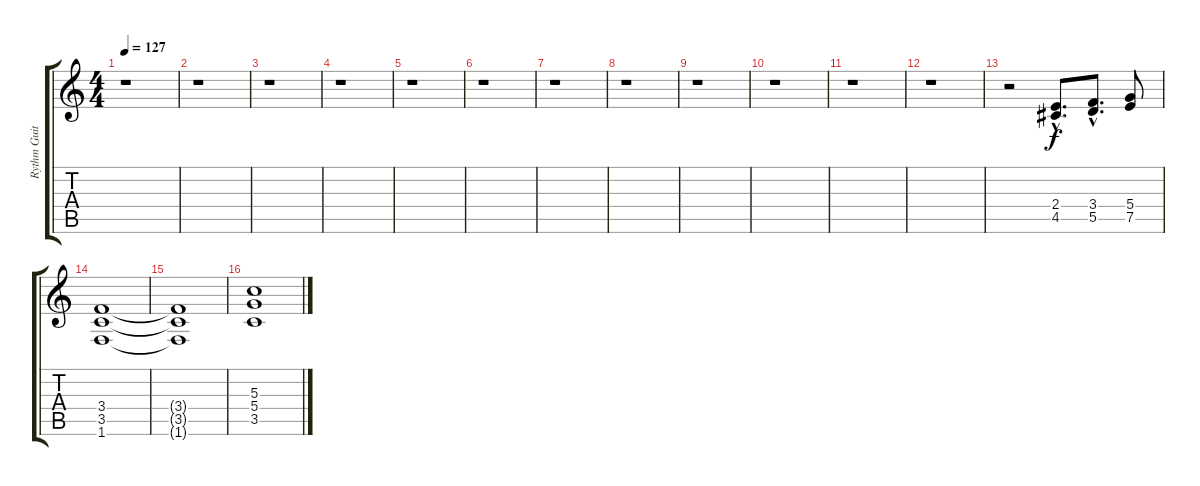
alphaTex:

\track ("Rythm Guitar" "Rythm Guit") {instrument distortionguitar}
\staff {score tabs}
\tuning (E4 B3 G3 D3 A2 E2) {hide}
\ts (4 4)
\tempo 127
\clef g2
\ks c
r.1{dy f} |
r.1 |
r.1 |
r.1 |
r.1 |
r.1 |
r.1 |
r.1 |
r.1 |
r.1 |
r.1 |
r.1 |
r.2 (2.4{hac} 4.5{hac}).8{d} (3.4{hac} 5.5{hac}).8{d} (5.4 7.5).8 |
(3.4 3.5 1.6).1 |
(3.4{t} 3.5{t} 1.6{t}).1 |
(5.3 5.4 3.5).1
